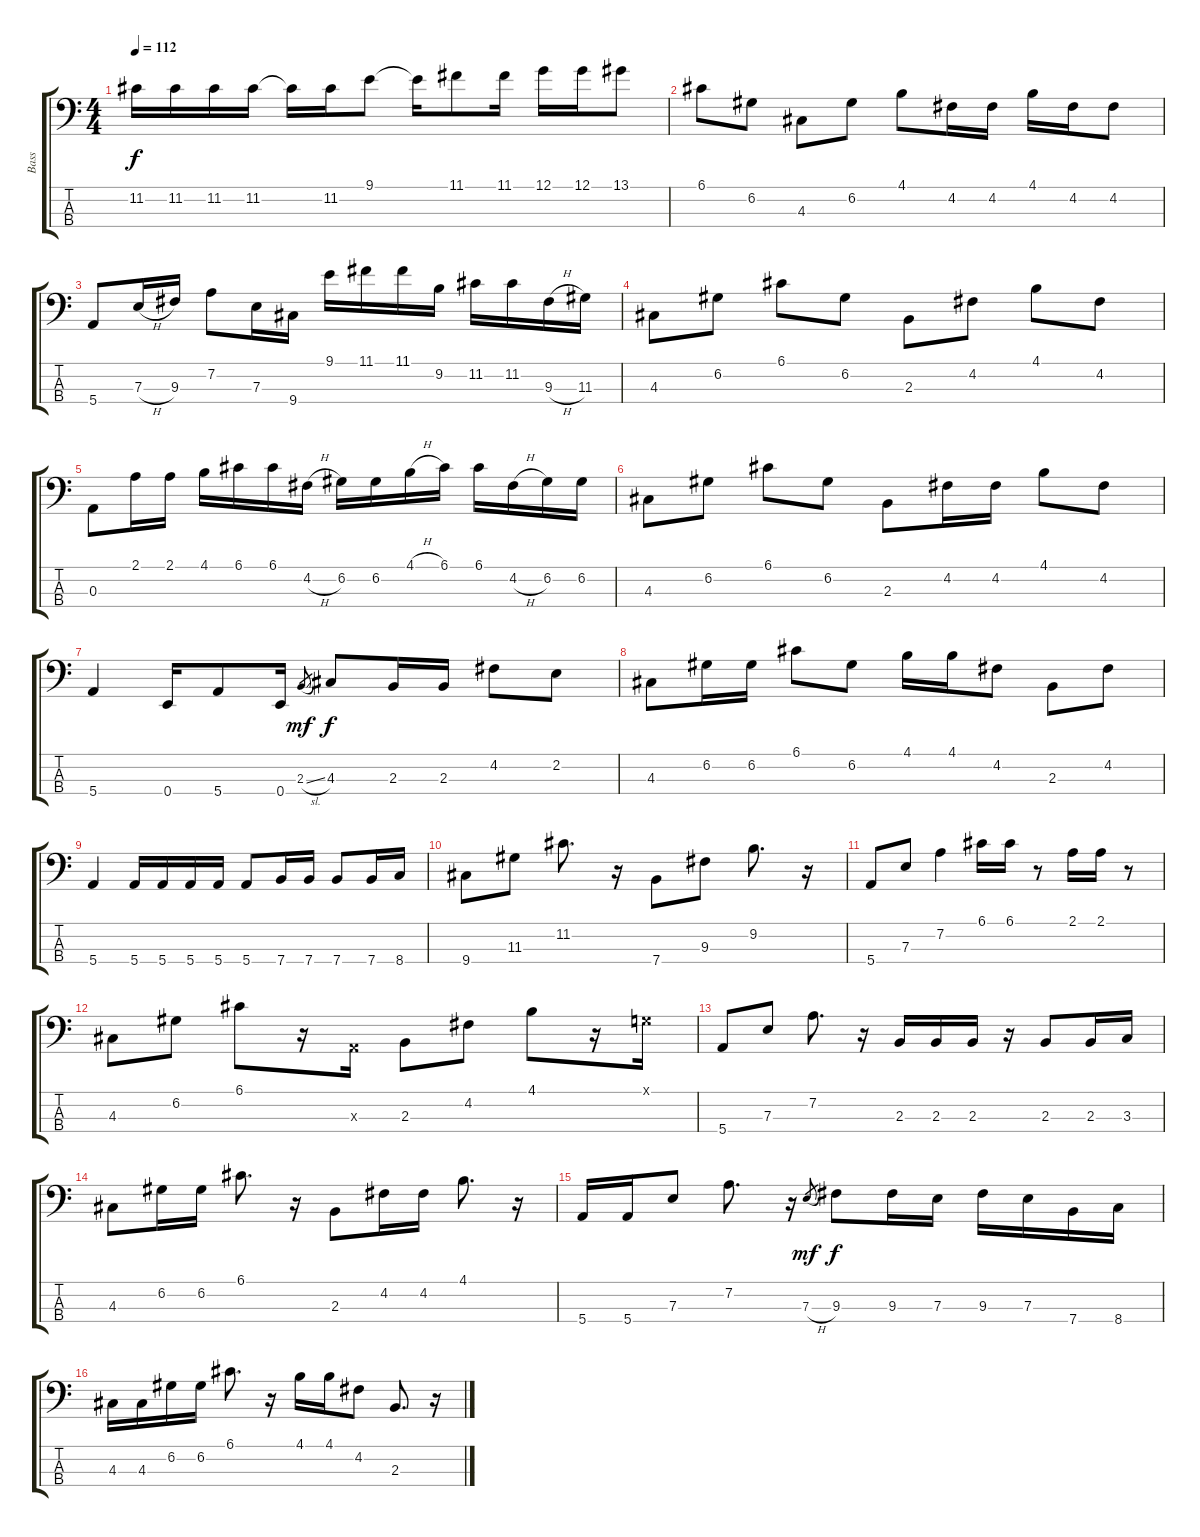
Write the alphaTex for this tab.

\track ("Bass" "Bass") {instrument electricbassfinger}
\staff {score tabs}
\tuning (G2 D2 A1 E1) {hide}
\ts (4 4)
\tempo 112
\clef f4
\ks c
11.2.16{dy f} 11.2.16 11.2.16 11.2.16 11.2{t}.16 11.2.16 9.1.8 9.1{t}.16 11.1.8 11.1.16 12.1.16 12.1.16 13.1.8 |
6.1.8 6.2.8 4.3.8 6.2.8 4.1.8 4.2.16 4.2.16 4.1.16 4.2.16 4.2.8 |
5.4.8 7.3{h}.16 9.3.16 7.2.8 7.3.16 9.4.16 9.1.16 11.1.16 11.1.16 9.2.16 11.2.16 11.2.16 9.3{h}.16 11.3.16 |
4.3.8 6.2.8 6.1.8 6.2.8 2.3.8 4.2.8 4.1.8 4.2.8 |
0.3.8 2.1.16 2.1.16 4.1.16 6.1.16 6.1.16 4.2{h}.16 6.2.16 6.2.16 4.1{h}.16 6.1.16 6.1.16 4.2{h}.16 6.2.16 6.2.16 |
4.3.8 6.2.8 6.1.8 6.2.8 2.3.8 4.2.16 4.2.16 4.1.8 4.2.8 |
5.4.4 0.4.16 5.4.8 0.4.16 2.3{sl}.8{gr dy mf} 4.3.8{dy f} 2.3.16 2.3.16 4.2.8 2.2.8 |
4.3.8 6.2.16 6.2.16 6.1.8 6.2.8 4.1.16 4.1.16 4.2.8 2.3.8 4.2.8 |
5.4.4 5.4.16 5.4.16 5.4.16 5.4.16 5.4.8 7.4.16 7.4.16 7.4.8 7.4.16 8.4.16 |
9.4.8 11.3.8 11.2.8{d} r.16 7.4.8 9.3.8 9.2.8{d} r.16 |
5.4.8 7.3.8 7.2.4 6.1.16 6.1.16 r.8 2.1.16 2.1.16 r.8 |
4.3.8 6.2.8 6.1.8 r.16 0.3{x}.16 2.3.8 4.2.8 4.1.8 r.16 0.1{x}.16 |
5.4.8 7.3.8 7.2.8{d} r.16 2.3.16 2.3.16 2.3.16 r.16 2.3.8 2.3.16 3.3.16 |
4.3.8 6.2.16 6.2.16 6.1.8{d} r.16 2.3.8 4.2.16 4.2.16 4.1.8{d} r.16 |
5.4.16 5.4.16 7.3.8 7.2.8{d} r.16 7.3{h}.8{gr dy mf} 9.3.8{dy f} 9.3.16 7.3.16 9.3.16 7.3.16 7.4.16 8.4.16 |
4.3.16 4.3.16 6.2.16 6.2.16 6.1.8{d} r.16 4.1.16 4.1.16 4.2.8 2.3.8{d} r.16
